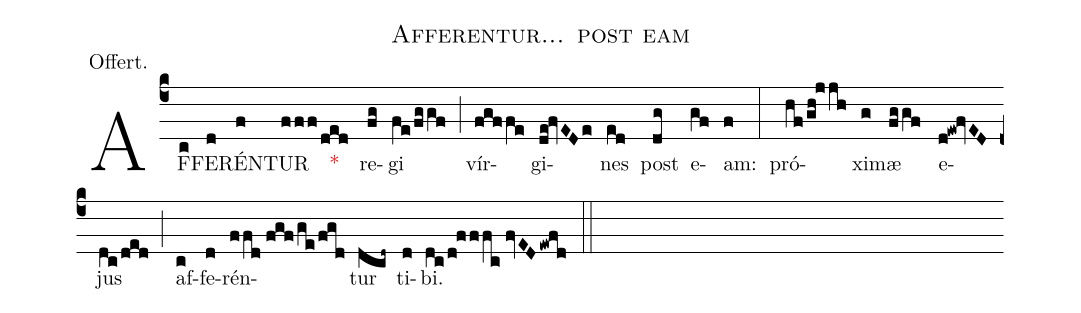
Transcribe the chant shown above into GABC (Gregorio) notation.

name:Afferentur... post eam;
annotation:Offert.;
mode:I.;
office-part:Offertory;
%%
(c4) AF(c)FE(d)RÉN(f)TUR(fff/ded) <v>\red{*}</v>() re(fg)gi(fe/fggf) (;) vír(fgffe)gi(de!fvEDe)nes(ed) post(dg) e(gf)am:(f) (:) pró(hf/gh!jjh)xi(g)mæ(fggf) e(d!ew!fvED)jus(dc/ded) (;) af(c)fe(d)rén(ffd//fgf/ge/fgd)tur(dcd~) ti(d)bi.(dc/d!fffc//fvED/ewfd) (::)
